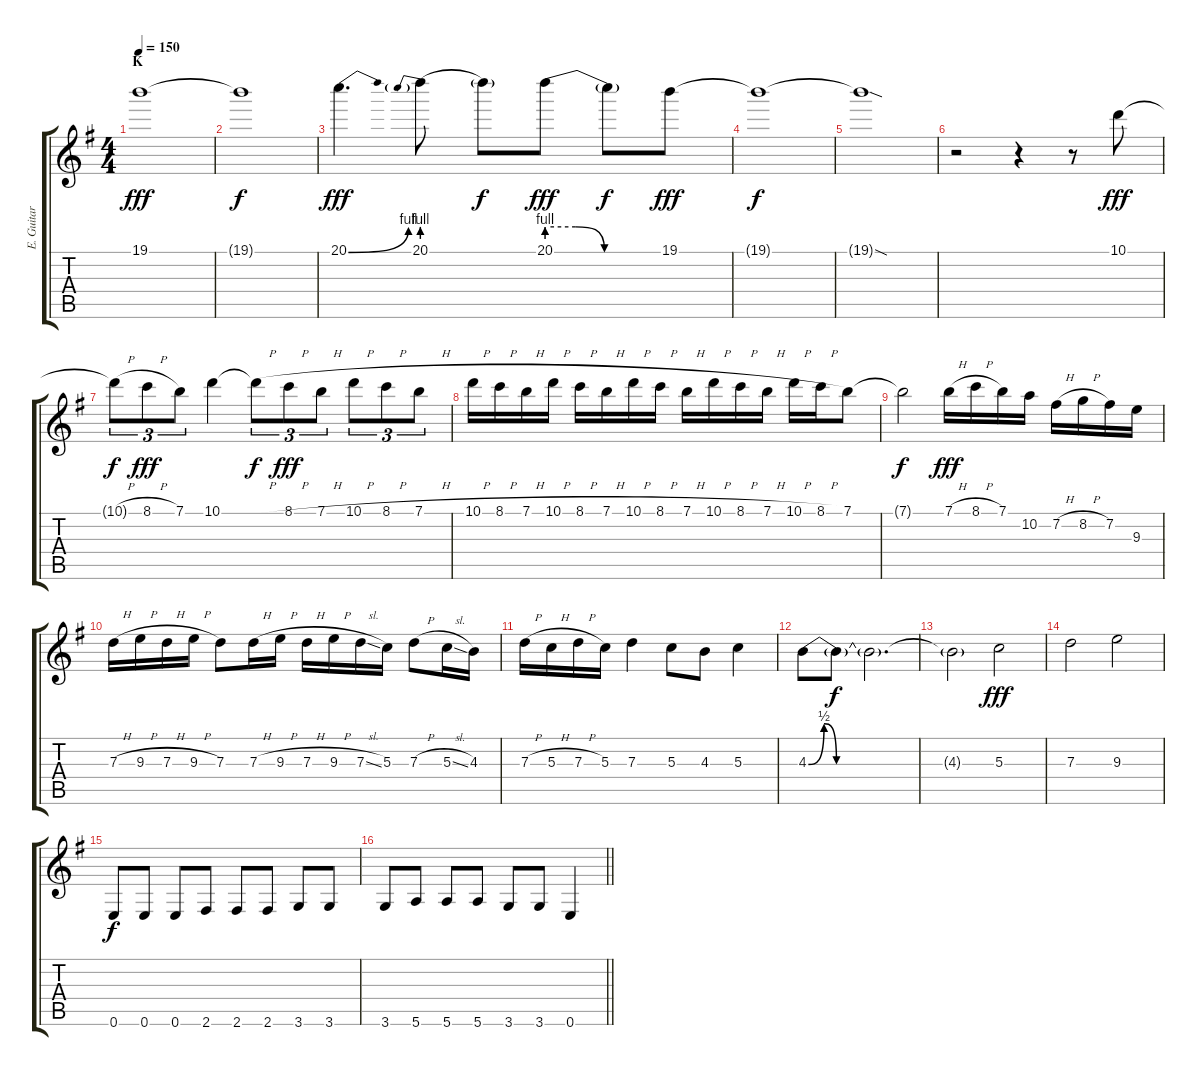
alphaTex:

\track ("E. Guitar IV" "E. Guitar ") {instrument overdrivenguitar}
\staff {score tabs}
\tuning (E4 B3 G3 D3 A2 E2) {hide}
\ts (4 4)
\section ("" "K")
\tempo 150
\clef g2
\ks g
19.1.1{dy fff} |
19.1{t}.1{dy f} |
20.1{be (bend 0 0 60 4)}.4{d dy fff} 20.1{be (prebend 0 4 60 4)}.8 20.1{t}.8{dy f} 20.1{be (custom 0 4 15 4 30 0 60 0)}.8{dy fff} 20.1{t}.8{dy f} 19.1.8{dy fff} |
19.1{t}.1{dy f} |
19.1{sod t}.1 |
r.2 r.4 r.8 10.1.8{dy fff} |
10.1{h t}.8{tu (3 2) dy f} 8.1{h}.8{tu (3 2) dy fff} 7.1.8{tu (3 2)} 10.1.4 10.1{h t}.8{tu (3 2) dy f} 8.1{h}.8{tu (3 2) dy fff} 7.1{h}.8{tu (3 2)} 10.1{h}.8{tu (3 2)} 8.1{h}.8{tu (3 2)} 7.1{h}.8{tu (3 2)} |
10.1{h}.16 8.1{h}.16 7.1{h}.16 10.1{h}.16 8.1{h}.16 7.1{h}.16 10.1{h}.16 8.1{h}.16 7.1{h}.16 10.1{h}.16 8.1{h}.16 7.1{h}.16 10.1{h}.16 8.1{h}.16 7.1.8 |
7.1{t}.2{dy f} 7.1{h}.16{dy fff} 8.1{h}.16 7.1.16 10.2.16 7.2{h}.16 8.2{h}.16 7.2.16 9.3.16 |
7.3{h}.16 9.3{h}.16 7.3{h}.16 9.3{h}.16 7.3.8 7.3{h}.16 9.3{h}.16 7.3{h}.16 9.3{h}.16 7.3{sl}.16 5.3.16 7.3{h}.8 5.3{sl}.16 4.3.16 |
7.3{h}.16 5.3{h}.16 7.3{h}.16 5.3.16 7.3.4 5.3.8 4.3.8 5.3.4 |
4.3{be (custom 0 0 5 2 9 0 17 0 30 0 60 0)}.8 4.3{t}.8{dy f} 4.3{t}.2{d} |
4.3{t}.2 5.3.2{dy fff} |
7.3.2 9.3.2 |
0.6.8{dy f} 0.6.8 0.6.8 2.6.8 2.6.8 2.6.8 3.6.8 3.6.8 |
\barLineRight lightlight
3.6.8 5.6.8 5.6.8 5.6.8 3.6.8 3.6.8 0.6.4
